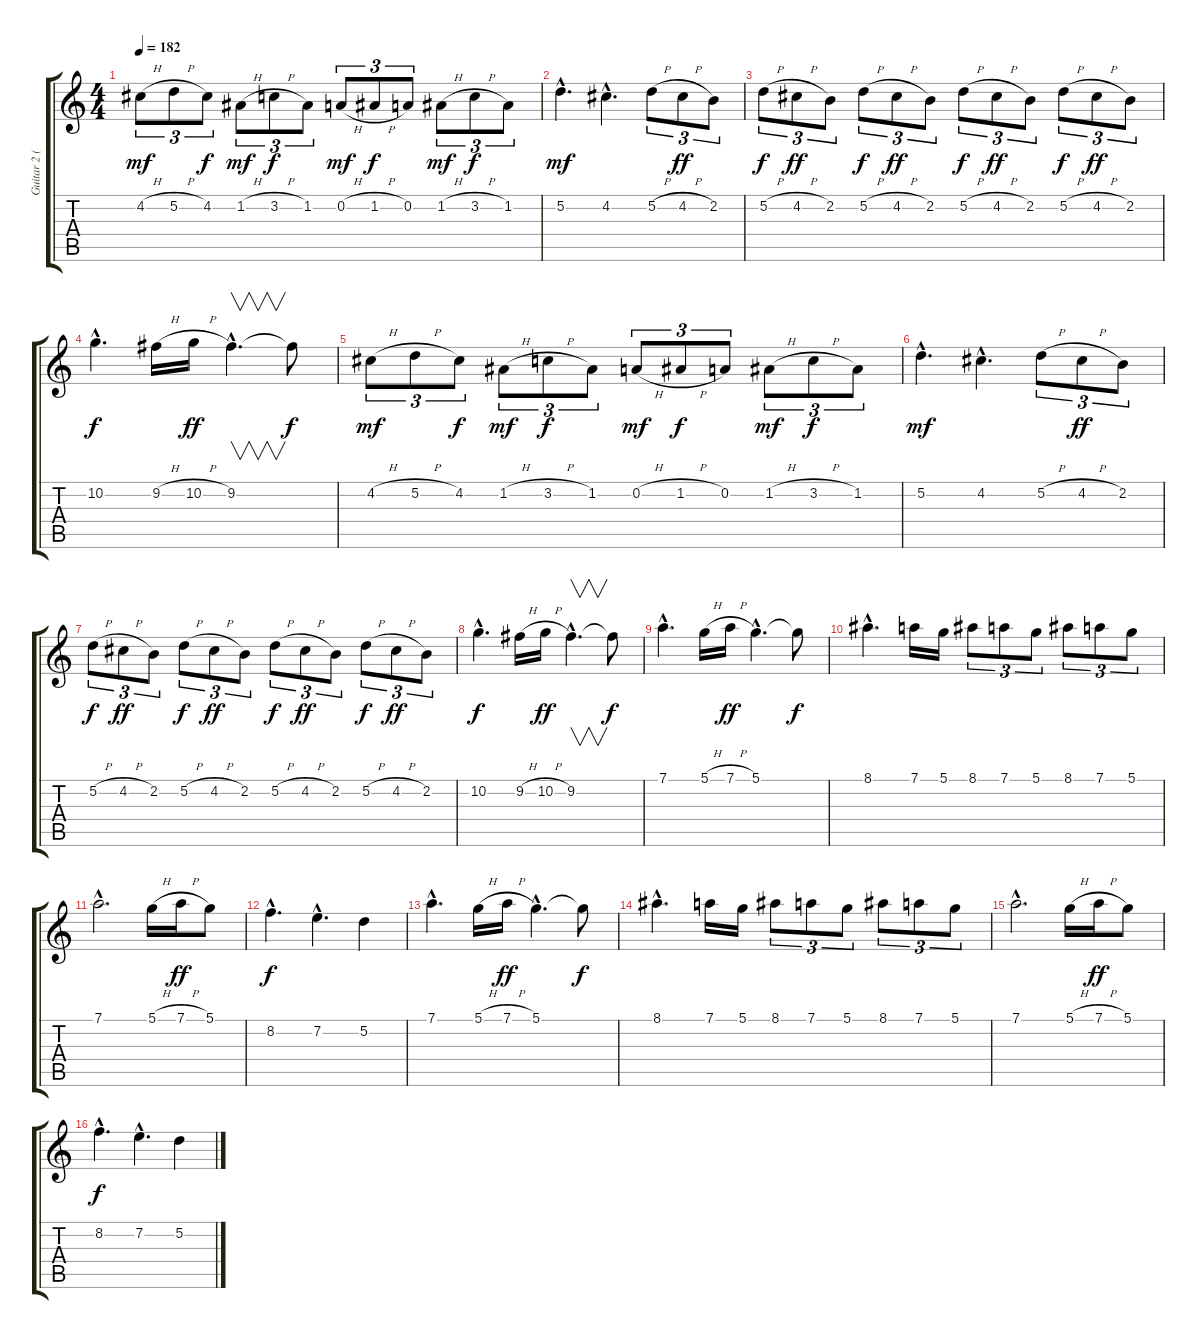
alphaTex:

\track ("Guitar 2 (Solo)" "Guitar 2 (") {instrument distortionguitar}
\staff {score tabs}
\tuning (D4 A3 F3 C3 G2 D2) {hide}
\ts (4 4)
\tempo 182
\clef g2
\ks c
4.2{h}.8{tu (3 2) dy mf} 5.2{h}.8{tu (3 2)} 4.2.8{tu (3 2) dy f} 1.2{h}.8{tu (3 2) dy mf} 3.2{h}.8{tu (3 2) dy f} 1.2.8{tu (3 2)} 0.2{h}.8{tu (3 2) dy mf} 1.2{h}.8{tu (3 2) dy f} 0.2.8{tu (3 2)} 1.2{h}.8{tu (3 2) dy mf} 3.2{h}.8{tu (3 2) dy f} 1.2.8{tu (3 2)} |
5.2{hac}.4{d dy mf} 4.2{hac}.4{d} 5.2{h}.8{tu (3 2)} 4.2{h}.8{tu (3 2) dy ff} 2.2.8{tu (3 2)} |
5.2{h}.8{tu (3 2) dy f} 4.2{h}.8{tu (3 2) dy ff} 2.2.8{tu (3 2)} 5.2{h}.8{tu (3 2) dy f} 4.2{h}.8{tu (3 2) dy ff} 2.2.8{tu (3 2)} 5.2{h}.8{tu (3 2) dy f} 4.2{h}.8{tu (3 2) dy ff} 2.2.8{tu (3 2)} 5.2{h}.8{tu (3 2) dy f} 4.2{h}.8{tu (3 2) dy ff} 2.2.8{tu (3 2)} |
10.2{hac}.4{d dy f} 9.2{h}.16 10.2{h}.16{dy ff} 9.2{hac}.4{v d} 9.2{t}.8{dy f} |
4.2{h}.8{tu (3 2) dy mf} 5.2{h}.8{tu (3 2)} 4.2.8{tu (3 2) dy f} 1.2{h}.8{tu (3 2) dy mf} 3.2{h}.8{tu (3 2) dy f} 1.2.8{tu (3 2)} 0.2{h}.8{tu (3 2) dy mf} 1.2{h}.8{tu (3 2) dy f} 0.2.8{tu (3 2)} 1.2{h}.8{tu (3 2) dy mf} 3.2{h}.8{tu (3 2) dy f} 1.2.8{tu (3 2)} |
5.2{hac}.4{d dy mf} 4.2{hac}.4{d} 5.2{h}.8{tu (3 2)} 4.2{h}.8{tu (3 2) dy ff} 2.2.8{tu (3 2)} |
5.2{h}.8{tu (3 2) dy f} 4.2{h}.8{tu (3 2) dy ff} 2.2.8{tu (3 2)} 5.2{h}.8{tu (3 2) dy f} 4.2{h}.8{tu (3 2) dy ff} 2.2.8{tu (3 2)} 5.2{h}.8{tu (3 2) dy f} 4.2{h}.8{tu (3 2) dy ff} 2.2.8{tu (3 2)} 5.2{h}.8{tu (3 2) dy f} 4.2{h}.8{tu (3 2) dy ff} 2.2.8{tu (3 2)} |
10.2{hac}.4{d dy f} 9.2{h}.16 10.2{h}.16{dy ff} 9.2{hac}.4{v d} 9.2{t}.8{dy f} |
7.1{hac}.4{d} 5.1{h}.16 7.1{h}.16{dy ff} 5.1{hac}.4{d} 5.1{t}.8{dy f} |
8.1{hac}.4{d} 7.1.16 5.1.16 8.1.8{tu (3 2)} 7.1.8{tu (3 2)} 5.1.8{tu (3 2)} 8.1.8{tu (3 2)} 7.1.8{tu (3 2)} 5.1.8{tu (3 2)} |
7.1{hac}.2{d} 5.1{h}.16 7.1{h}.16{dy ff} 5.1.8 |
8.2{hac}.4{d dy f} 7.2{hac}.4{d} 5.2.4 |
7.1{hac}.4{d} 5.1{h}.16 7.1{h}.16{dy ff} 5.1{hac}.4{d} 5.1{t}.8{dy f} |
8.1{hac}.4{d} 7.1.16 5.1.16 8.1.8{tu (3 2)} 7.1.8{tu (3 2)} 5.1.8{tu (3 2)} 8.1.8{tu (3 2)} 7.1.8{tu (3 2)} 5.1.8{tu (3 2)} |
7.1{hac}.2{d} 5.1{h}.16 7.1{h}.16{dy ff} 5.1.8 |
8.2{hac}.4{d dy f} 7.2{hac}.4{d} 5.2.4
